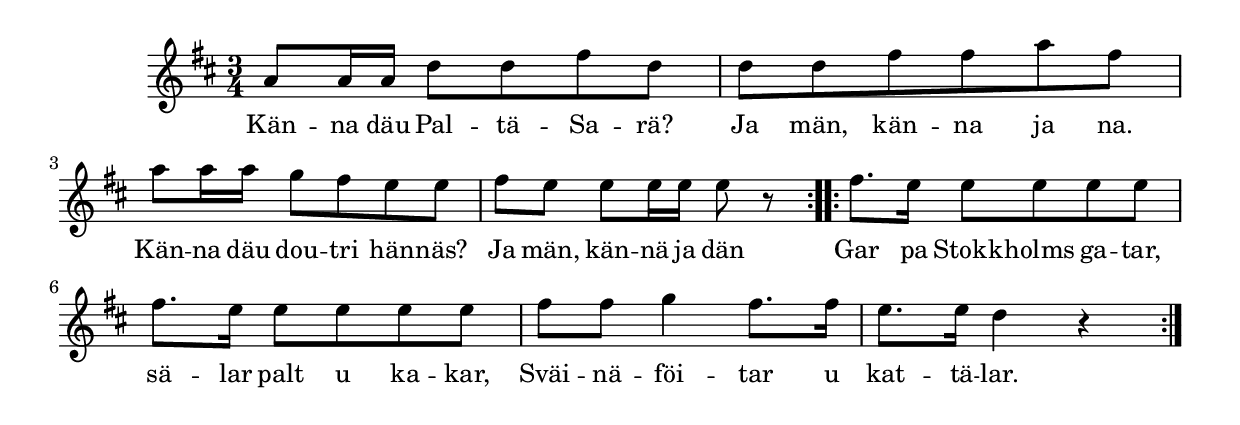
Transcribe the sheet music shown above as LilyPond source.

{
\time 3/4
\key d \major

\repeat volta 2 { 
 a'8 a'16 a' d''8 d'' fis'' d''  | 
 d'' d'' fis'' fis'' a'' fis''  | \break
  a'' a''16 a'' g''8 fis'' e'' e''  | 
 fis'' e'' e'' e''16 e'' e''8 r  |
 } %( endrepeat )% 
\repeat volta 2 { 
  fis''8. e''16 e''8 e'' e'' e''  | 
 fis''8. e''16 e''8 e'' e'' e''  | 
  fis'' fis'' g''4 fis''8. fis''16  | 
 e''8. e''16 d''4 r  |
 } %( endrepeat )% 
  }
 \addlyrics {
     Kän -- na däu Pal -- tä -- Sa -- rä? Ja män, kän -- na ja na.
     Kän -- na däu dou -- tri hän -- näs? Ja män, kän -- nä ja dän
     Gar pa Stokk -- holms ga -- tar, sä -- lar palt u ka -- kar,
     Sväi -- nä -- föi -- tar u kat -- tä -- lar.
}
